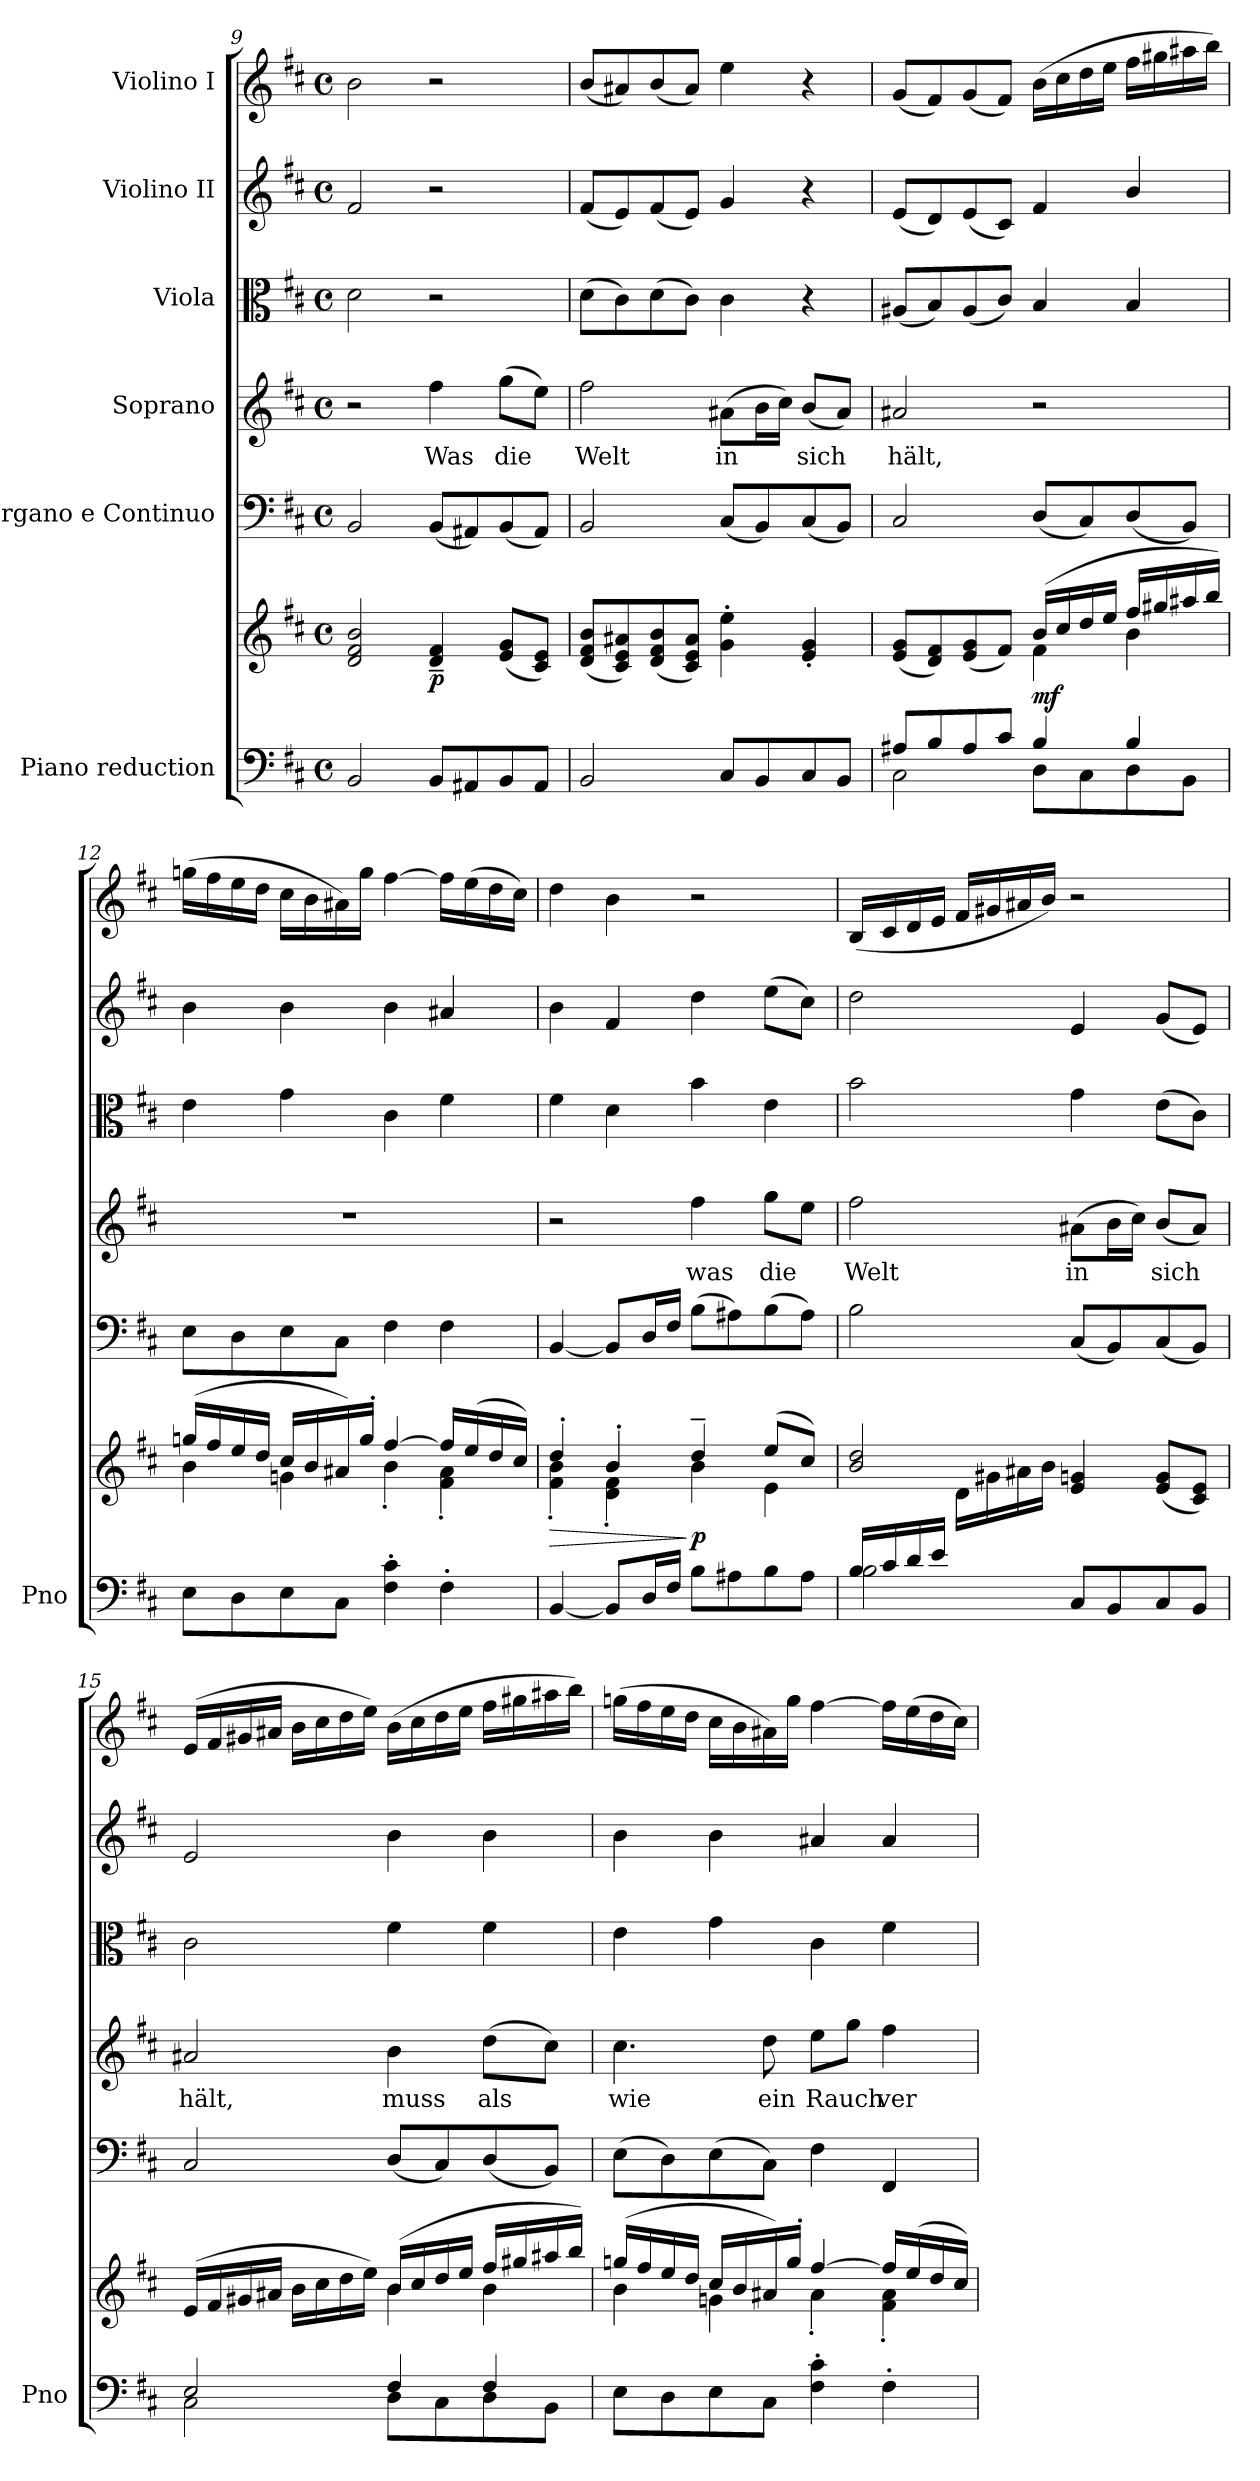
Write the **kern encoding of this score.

**kern	**kern	**dynam	**kern	**kern	**text	**kern	**kern	**kern
*part6	*part6	*part6	*part5	*part4	*part4	*part3	*part2	*part1
*staff7	*staff6	*staff6/7	*staff5	*staff4	*staff4	*staff3	*staff2	*staff1
*I"Piano reduction	*	*	*I"Organo e Continuo	*I"Soprano	*	*I"Viola	*I"Violino II	*I"Violino I
*I'Pno	*	*	*	*	*	*	*	*
*clefF4	*clefG2	*	*clefF4	*clefG2	*	*clefC3	*clefG2	*clefG2
*k[f#c#]	*k[f#c#]	*	*k[f#c#]	*k[f#c#]	*	*k[f#c#]	*k[f#c#]	*k[f#c#]
*M4/4	*M4/4	*	*M4/4	*M4/4	*	*M4/4	*M4/4	*M4/4
*met(c)	*met(c)	*	*met(c)	*met(c)	*	*met(c)	*met(c)	*met(c)
=9	=9	=9	=9	=9	=9	=9	=9	=9
2BB/	2d/ 2f#/ 2b/	.	2BB/	2r	.	2d\	2f#/	2b\
!	!	!LO:DY:b	!	!	!LO:LY:b	!	!	!
8BB/L	4d/~ 4f#/~	p	(<8BB/L	4ff#\	Was	2r	2r	2r
8AA#X/	.	.	8AA#X/)	.	.	.	.	.
!	!	!	!	!	!LO:LY:b	!	!	!
8BB/	(<8e/ 8g/L	.	(<8BB/	(>8gg\L	die	.	.	.
8AA#/J	8c#/ 8e/J)	.	8AA#/J)	8ee\J)	.	.	.	.
!!LO:PB:g=z
=10	=10	=10	=10	=10	=10	=10	=10	=10
!	!	!	!	!	!LO:LY:b	!	!	!
2BB/	(<8d/ 8f#/ 8b/L	.	2BB/	2ff#\	Welt	(>8d\L	(<8f#/L	(<8b/L
.	8c#/ 8e/ 8a#X/)	.	.	.	.	8c#\)	8e/)	8a#X/)
.	(<8d/ 8f#/ 8b/	.	.	.	.	(>8d\	(<8f#/	(<8b/
.	8c#/ 8e/ 8a#/J)	.	.	.	.	8c#\J)	8e/J)	8a#/J)
!	!	!	!	!	!LO:LY:b	!	!	!
8C#/L	4g\' 4ee\'	.	(<8C#/L	(>8a#X\L	in	4c#\	4g/	4ee\
8BB/	.	.	8BB/)	16b\L	.	.	.	.
.	.	.	.	16cc#\JJ)	.	.	.	.
!	!	!	!	!	!LO:LY:b	!	!	!
8C#/	4e/' 4g/'	.	(<8C#/	(<8b/L	sich	4r	4r	4r
8BB/J	.	.	8BB/J)	8a#/J)	.	.	.	.
=11	=11	=11	=11	=11	=11	=11	=11	=11
*^	*^	*	*	*	*	*	*	*
!	!	!	!	!	!	!	!LO:LY:b	!	!	!
8A#X/L	2C#\	(<8e/ 8g/L	2ryy	.	2C#/	2a#X/	hält,	(<8A#X/L	(<8e/L	(<8g/L
8B/	.	8d/ 8f#/)	.	.	.	.	.	8B/)	8d/)	8f#/)
8A#/	.	(<8e/ 8g/	.	.	.	.	.	(<8A#/	(<8e/	(<8g/
8c#/J	.	8f#/J)	.	.	.	.	.	8c#/J)	8c#/J)	8f#/J)
!	!	!	!	!LO:DY:b	!	!	!	!	!	!
4B/	8D\L	(>16b/LL	4f#\	mf	(<8D/L	2r	.	4B/	4f#/	(>16b\LL
.	.	16cc#/	.	.	.	.	.	.	.	16cc#\
.	8C#\	16dd/	.	.	8C#/)	.	.	.	.	16dd\
.	.	16ee/JJ	.	.	.	.	.	.	.	16ee\JJ
4B/	8D\	16ff#/LL	4b\	.	(<8D/	.	.	4B/	4b/	16ff#\LL
.	.	16gg#X/	.	.	.	.	.	.	.	16gg#X\
.	8BB\J	16aa#X/	.	.	8BB/J)	.	.	.	.	16aa#X\
.	.	16bb/JJ)	.	.	.	.	.	.	.	16bb\JJ)
*v	*v	*	*	*	*	*	*	*	*	*
=12	=12	=12	=12	=12	=12	=12	=12	=12	=12
8E\L	(>16ggn/LL	4b\	.	8E\L	1r	.	4e\	4b\	(>16ggn\LL
.	16ff#/	.	.	.	.	.	.	.	16ff#\
8D\	16ee/	.	.	8D\	.	.	.	.	16ee\
.	16dd/JJ	.	.	.	.	.	.	.	16dd\JJ
8E\	16cc#/LL	4gn\	.	8E\	.	.	4g\	4b\	16cc#\LL
.	16b/	.	.	.	.	.	.	.	16b\
8C#\J	16a#X/)	.	.	8C#\J	.	.	.	.	16a#X\)
.	16gg'/JJ	.	.	.	.	.	.	.	16gg\JJ
4F#\' 4c#\'	[4ff#/	4b'\	.	4F#\	.	.	4c#\	4b\	[4ff#\
4F#'\	16ff#/LL]	4f#\' 4a#\'	.	4F#\	.	.	4f#\	4a#X/	16ff#\LL]
.	(>16ee/	.	.	.	.	.	.	.	(>16ee\
.	16dd/	.	.	.	.	.	.	.	16dd\
.	16cc#/JJ)	.	.	.	.	.	.	.	16cc#\JJ)
=13	=13	=13	=13	=13	=13	=13	=13	=13	=13
!	!	!	!LO:HP:b	!	!	!	!	!	!
[4BB/	4dd'/	4f#\' 4b\'	>	[4BB/	2r	.	4f#\	4b\	4dd\
8BB/L]	4b'/	4d\' 4f#\'	.	8BB/L]	.	.	4d\	4f#/	4b\
16D/L	.	.	.	16D/L	.	.	.	.	.
16F#/JJ	.	.	.	16F#/JJ	.	.	.	.	.
!	!	!	!LO:DY:n=1:b	!	!	!LO:LY:b	!	!	!
8B\L	4dd~/	4b\	] p	(>8B\L	4ff#\	was	4b\	4dd\	2r
8A#X\	.	.	.	8A#X\)	.	.	.	.	.
!	!	!	!	!	!	!LO:LY:b	!	!	!
8B\	(>8ee/L	4e\	.	(>8B\	8gg\L	die	4e\	(>8ee\L	.
8A#\J	8cc#/J)	.	.	8A#\J)	8ee\J	.	.	8cc#\J)	.
!!LO:LB:g=z
=14	=14	=14	=14	=14	=14	=14	=14	=14	=14
*^	*	*	*	*	*	*	*	*	*
!	!	!	!	!	!	!	!LO:LY:b	!	!	!
(>16B/LL	2B\	2b/ 2dd/	4ryy	.	2B\	2ff#\	Welt	2b\	2dd\	(<16B/LL
16c#/	.	.	.	.	.	.	.	.	.	16c#/
16d/	.	.	.	.	.	.	.	.	.	16d/
16e/JJ	.	.	.	.	.	.	.	.	.	16e/JJ
4ryy	.	.	16d\LL	.	.	.	.	.	.	16f#/LL
.	.	.	16g#X\	.	.	.	.	.	.	16g#X/
.	.	.	16a#X\	.	.	.	.	.	.	16a#X/
.	.	.	16b\JJ)	.	.	.	.	.	.	16b/JJ)
!	!	!	!	!	!	!	!LO:LY:b	!	!	!
8C#/L	2ryy	4e/ 4gn/	2ryy	.	(<8C#/L	(>8a#X\L	in	4g\	4e/	2r
8BB/	.	.	.	.	8BB/)	16b\L	.	.	.	.
.	.	.	.	.	.	16cc#\JJ)	.	.	.	.
!	!	!	!	!	!	!	!LO:LY:b	!	!	!
8C#/	.	(<8e/ 8g/L	.	.	(<8C#/	(<8b/L	sich	(>8e\L	(<8g/L	.
8BB/J	.	8c#/ 8e/J)	.	.	8BB/J)	8a#/J)	.	8c#\J)	8e/J)	.
=15	=15	=15	=15	=15	=15	=15	=15	=15	=15	=15
!	!	!	!	!	!	!	!LO:LY:b	!	!	!
2E/	2C#\	(>16e/LL	2ryy	.	2C#/	2a#X/	hält,	2c#\	2e/	(>16e/LL
.	.	16f#/	.	.	.	.	.	.	.	16f#/
.	.	16g#X/	.	.	.	.	.	.	.	16g#X/
.	.	16a#X/JJ	.	.	.	.	.	.	.	16a#X/JJ
.	.	16b\LL	.	.	.	.	.	.	.	16b\LL
.	.	16cc#\	.	.	.	.	.	.	.	16cc#\
.	.	16dd\	.	.	.	.	.	.	.	16dd\
.	.	16ee\JJ)	.	.	.	.	.	.	.	16ee\JJ)
!	!	!	!	!	!	!	!LO:LY:b	!	!	!
4F#/	8D\L	(>16b/LL	4b\	.	(<8D/L	4b\	muss	4f#\	4b\	(>16b\LL
.	.	16cc#/	.	.	.	.	.	.	.	16cc#\
.	8C#\	16dd/	.	.	8C#/)	.	.	.	.	16dd\
.	.	16ee/JJ	.	.	.	.	.	.	.	16ee\JJ
!	!	!	!	!	!	!	!LO:LY:b	!	!	!
4F#/	8D\	16ff#/LL	4b\	.	(<8D/	(>8dd\L	als	4f#\	4b\	16ff#\LL
.	.	16gg#X/	.	.	.	.	.	.	.	16gg#X\
.	8BB\J	16aa#X/	.	.	8BB/J)	8cc#\J)	.	.	.	16aa#X\
.	.	16bb/JJ)	.	.	.	.	.	.	.	16bb\JJ)
*v	*v	*	*	*	*	*	*	*	*	*
=16	=16	=16	=16	=16	=16	=16	=16	=16	=16
!	!	!	!	!	!	!LO:LY:b	!	!	!
8E\L	(>16ggn/LL	4b\	.	(>8E\L	4.cc#\	wie	4e\	4b\	(>16ggn\LL
.	16ff#/	.	.	.	.	.	.	.	16ff#\
8D\	16ee/	.	.	8D\)	.	.	.	.	16ee\
.	16dd/JJ	.	.	.	.	.	.	.	16dd\JJ
8E\	16cc#/LL	4gn\	.	(>8E\	.	.	4g\	4b\	16cc#\LL
.	16b/	.	.	.	.	.	.	.	16b\
!	!	!	!	!	!	!LO:LY:b	!	!	!
8C#\J	16a#X/)	.	.	8C#\J)	8dd\	ein	.	.	16a#X\)
.	16gg'/JJ	.	.	.	.	.	.	.	16gg\JJ
!	!	!	!	!	!	!LO:LY:b	!	!	!
4F#\' 4c#\'	[4ff#/	4a#'\	.	4F#\	8ee\L	Rauch	4c#\	4a#X/	[4ff#\
.	.	.	.	.	8gg\J	.	.	.	.
!	!	!	!	!	!	!LO:LY:b	!	!	!
4F#'\	16ff#/LL]	4f#\' 4a#\'	.	4FF#/	4ff#\	ver-	4f#\	4a#/	16ff#\LL]
.	(>16ee/	.	.	.	.	.	.	.	(>16ee\
.	16dd/	.	.	.	.	.	.	.	16dd\
.	16cc#/JJ)	.	.	.	.	.	.	.	16cc#\JJ)
*	*v	*v	*	*	*	*	*	*	*
=	=	=	=	=	=	=	=	=
*-	*-	*-	*-	*-	*-	*-	*-	*-
